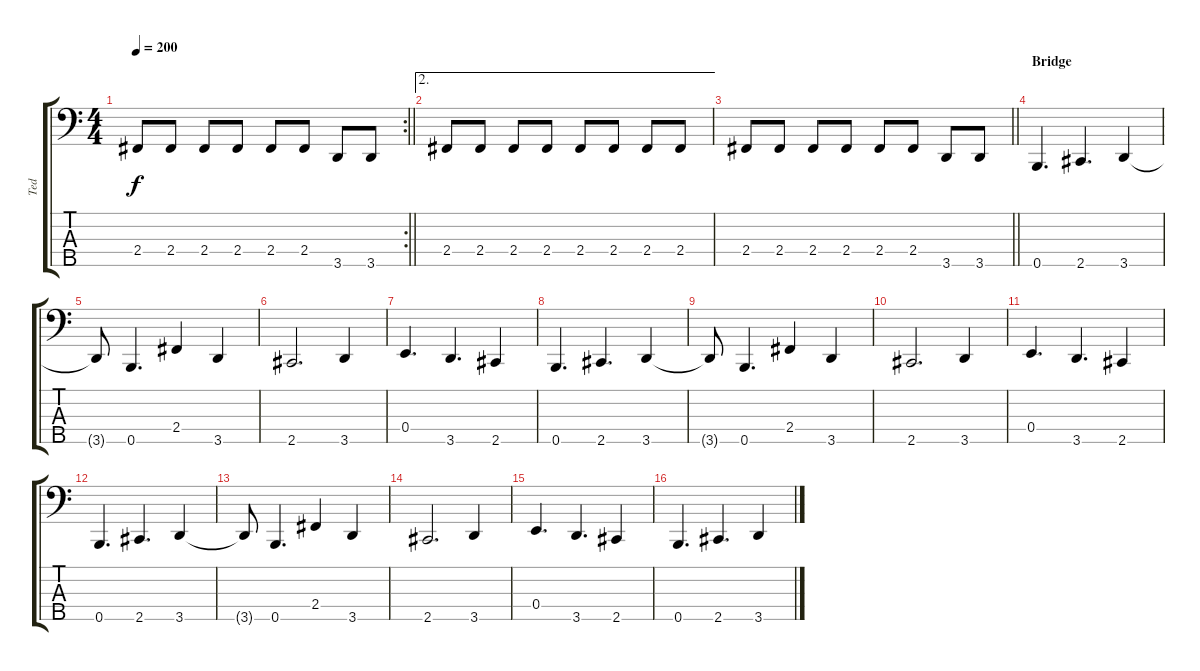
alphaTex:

\track ("Ted" "Ted") {instrument electricbassfinger}
\staff {score tabs}
\tuning (G2 D2 A1 E1 B0) {hide}
\rc 2
\ts (4 4)
\tempo 200
\clef f4
\barLineRight lightlight
\ks c
2.4.8{dy f} 2.4.8 2.4.8 2.4.8 2.4.8 2.4.8 3.5.8 3.5.8 |
\ae 2
2.4.8 2.4.8 2.4.8 2.4.8 2.4.8 2.4.8 2.4.8 2.4.8 |
\barLineRight lightlight
2.4.8 2.4.8 2.4.8 2.4.8 2.4.8 2.4.8 3.5.8 3.5.8 |
\section ("" "Bridge")
0.5.4{d} 2.5.4{d} 3.5.4 |
3.5{t}.8 0.5.4{d} 2.4.4 3.5.4 |
2.5.2{d} 3.5.4 |
0.4.4{d} 3.5.4{d} 2.5.4 |
0.5.4{d} 2.5.4{d} 3.5.4 |
3.5{t}.8 0.5.4{d} 2.4.4 3.5.4 |
2.5.2{d} 3.5.4 |
0.4.4{d} 3.5.4{d} 2.5.4 |
0.5.4{d} 2.5.4{d} 3.5.4 |
3.5{t}.8 0.5.4{d} 2.4.4 3.5.4 |
2.5.2{d} 3.5.4 |
0.4.4{d} 3.5.4{d} 2.5.4 |
0.5.4{d} 2.5.4{d} 3.5.4
